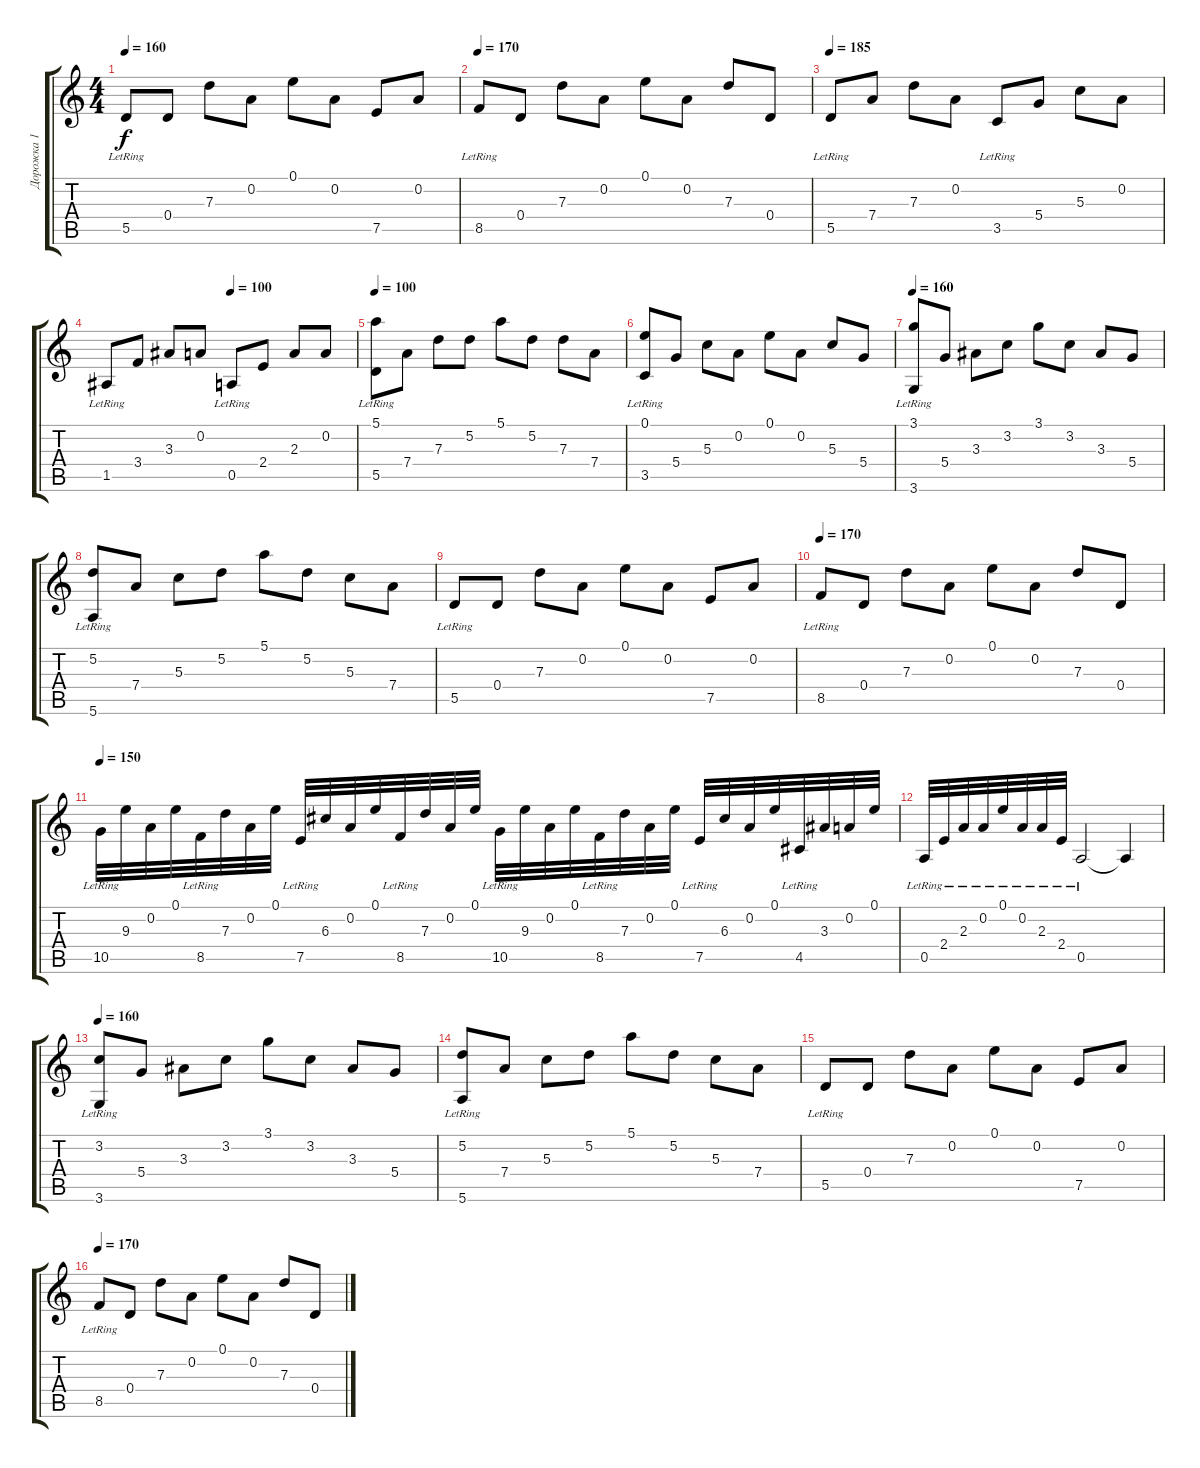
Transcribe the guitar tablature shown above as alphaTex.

\track ("Дорожка 1" "Дорожка 1") {instrument acousticguitarsteel}
\staff {score tabs}
\tuning (E4 A3 G3 D3 A2 E2) {hide}
\ts (4 4)
\tempo 160
\clef g2
\ks c
5.5{lr}.8{dy f} 0.4.8 7.3.8 0.2.8 0.1.8 0.2.8 7.5.8 0.2.8 |
\tempo 170
8.5{lr}.8 0.4.8 7.3.8 0.2.8 0.1.8 0.2.8 7.3.8 0.4.8 |
\tempo 185
5.5{lr}.8 7.4.8 7.3.8 0.2.8 3.5{lr}.8 5.4.8 5.3.8 0.2.8 |
\tempo (100 0.5)
1.5{lr}.8 3.4.8 3.3.8 0.2.8 0.5{lr}.8 2.4.8 2.3.8 0.2.8 |
\tempo 100
(5.1 5.5{lr}).8 7.4.8 7.3.8 5.2.8 5.1.8 5.2.8 7.3.8 7.4.8 |
(0.1 3.5{lr}).8 5.4.8 5.3.8 0.2.8 0.1.8 0.2.8 5.3.8 5.4.8 |
\tempo 160
(3.1 3.6{lr}).8 5.4.8 3.3.8 3.2.8 3.1.8 3.2.8 3.3.8 5.4.8 |
(5.2 5.6{lr}).8 7.4.8 5.3.8 5.2.8 5.1.8 5.2.8 5.3.8 7.4.8 |
5.5{lr}.8 0.4.8 7.3.8 0.2.8 0.1.8 0.2.8 7.5.8 0.2.8 |
\tempo 170
8.5{lr}.8 0.4.8 7.3.8 0.2.8 0.1.8 0.2.8 7.3.8 0.4.8 |
\tempo 150
10.5{lr}.32 9.3.32 0.2.32 0.1.32 8.5{lr}.32 7.3.32 0.2.32 0.1.32 7.5{lr}.32 6.3.32 0.2.32 0.1.32 8.5{lr}.32 7.3.32 0.2.32 0.1.32 10.5{lr}.32 9.3.32 0.2.32 0.1.32 8.5{lr}.32 7.3.32 0.2.32 0.1.32 7.5{lr}.32 6.3.32 0.2.32 0.1.32 4.5{lr}.32 3.3.32 0.2.32 0.1.32 |
0.5{lr}.32 2.4{lr}.32 2.3{lr}.32 0.2{lr}.32 0.1{lr}.32 0.2{lr}.32 2.3{lr}.32 2.4{lr}.32 0.5{lr}.2 0.5{t}.4 |
\tempo 160
(3.2 3.6{lr}).8 5.4.8 3.3.8 3.2.8 3.1.8 3.2.8 3.3.8 5.4.8 |
(5.2 5.6{lr}).8 7.4.8 5.3.8 5.2.8 5.1.8 5.2.8 5.3.8 7.4.8 |
5.5{lr}.8 0.4.8 7.3.8 0.2.8 0.1.8 0.2.8 7.5.8 0.2.8 |
\tempo 170
8.5{lr}.8 0.4.8 7.3.8 0.2.8 0.1.8 0.2.8 7.3.8 0.4.8
